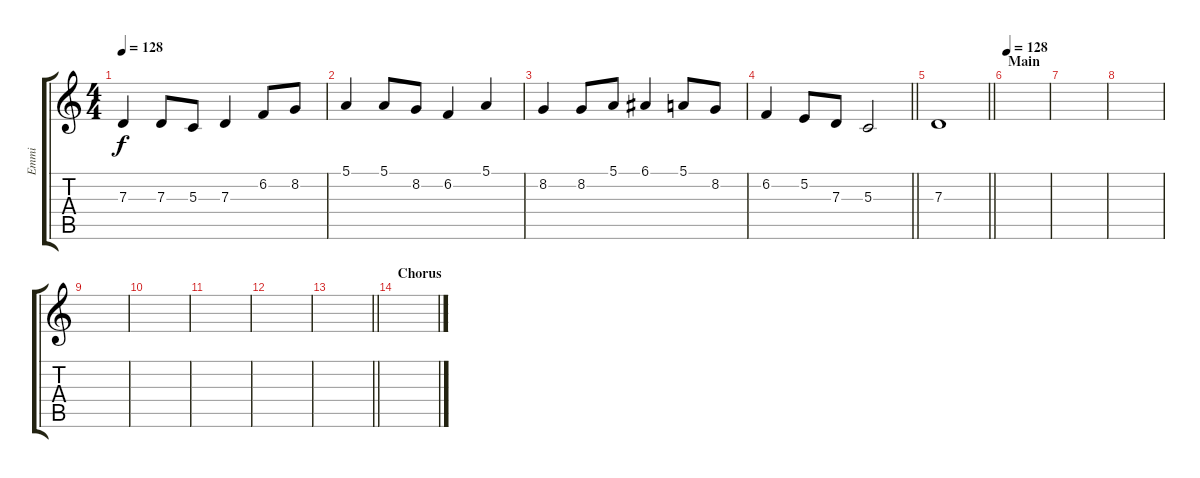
\track ("Emmi" "Emmi") {instrument clavinet}
\staff {score tabs}
\tuning (E4 B3 G3 D3 A2 E2) {hide}
\ts (4 4)
\tempo 128
\clef g2
\ks c
7.3.4{dy f} 7.3.8 5.3.8 7.3.4 6.2.8 8.2.8 |
5.1.4 5.1.8 8.2.8 6.2.4 5.1.4 |
8.2.4 8.2.8 5.1.8 6.1.4 5.1.8 8.2.8 |
\barLineRight lightlight
6.2.4 5.2.8 7.3.8 5.3.2 |
\section ("" "")
\barLineRight lightlight
7.3.1 |
\section ("" "Main")
\tempo 128
|
|
|
|
|
|
|
\barLineRight lightlight
|
\section ("" "Chorus")
